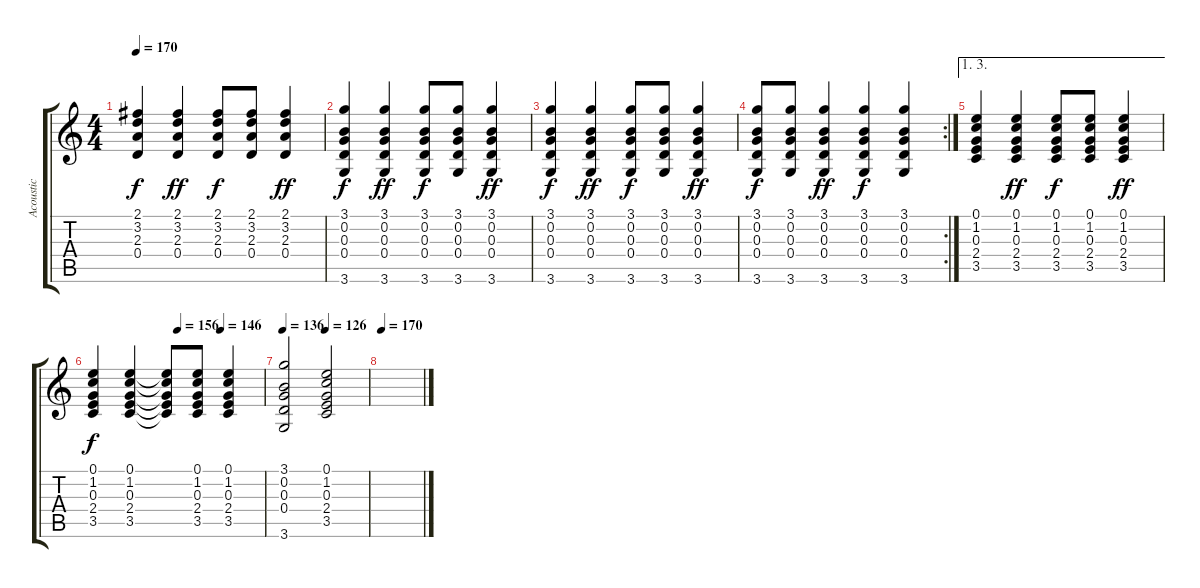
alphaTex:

\track ("Acoustic" "Acoustic") {instrument acousticguitarsteel}
\staff {score tabs}
\tuning (E4 B3 G3 D3 A2 E2) {hide}
\ts (4 4)
\tempo 170
\clef g2
\ks c
(2.1 3.2 2.3 0.4).4{dy f} (2.1 3.2 2.3 0.4).4{dy ff} (2.1 3.2 2.3 0.4).8{dy f} (2.1 3.2 2.3 0.4).8 (2.1 3.2 2.3 0.4).4{dy ff} |
(3.1 0.2 0.3 0.4 3.6).4{dy f} (3.1 0.2 0.3 0.4 3.6).4{dy ff} (3.1 0.2 0.3 0.4 3.6).8{dy f} (3.1 0.2 0.3 0.4 3.6).8 (3.1 0.2 0.3 0.4 3.6).4{dy ff} |
(3.1 0.2 0.3 0.4 3.6).4{dy f} (3.1 0.2 0.3 0.4 3.6).4{dy ff} (3.1 0.2 0.3 0.4 3.6).8{dy f} (3.1 0.2 0.3 0.4 3.6).8 (3.1 0.2 0.3 0.4 3.6).4{dy ff} |
\rc 2
(3.1 0.2 0.3 0.4 3.6).8{dy f} (3.1 0.2 0.3 0.4 3.6).8 (3.1 0.2 0.3 0.4 3.6).4{dy ff} (3.1 0.2 0.3 0.4 3.6).4{dy f} (3.1 0.2 0.3 0.4 3.6).4 |
\ae (1 3)
(0.1 1.2 0.3 2.4 3.5).4 (0.1 1.2 0.3 2.4 3.5).4{dy ff} (0.1 1.2 0.3 2.4 3.5).8{dy f} (0.1 1.2 0.3 2.4 3.5).8 (0.1 1.2 0.3 2.4 3.5).4{dy ff} |
\tempo (156 0.5)
\tempo (146 0.75)
(0.1 1.2 0.3 2.4 3.5).4{dy f} (0.1 1.2 0.3 2.4 3.5).4 (0.1{t} 1.2{t} 0.3{t} 2.4{t} 3.5{t}).8 (0.1 1.2 0.3 2.4 3.5).8 (0.1 1.2 0.3 2.4 3.5).4 |
\tempo 136
\tempo (126 0.5)
(3.1 0.2 0.3 0.4 3.6).2 (0.1 1.2 0.3 2.4 3.5).2 |
\tempo 170
